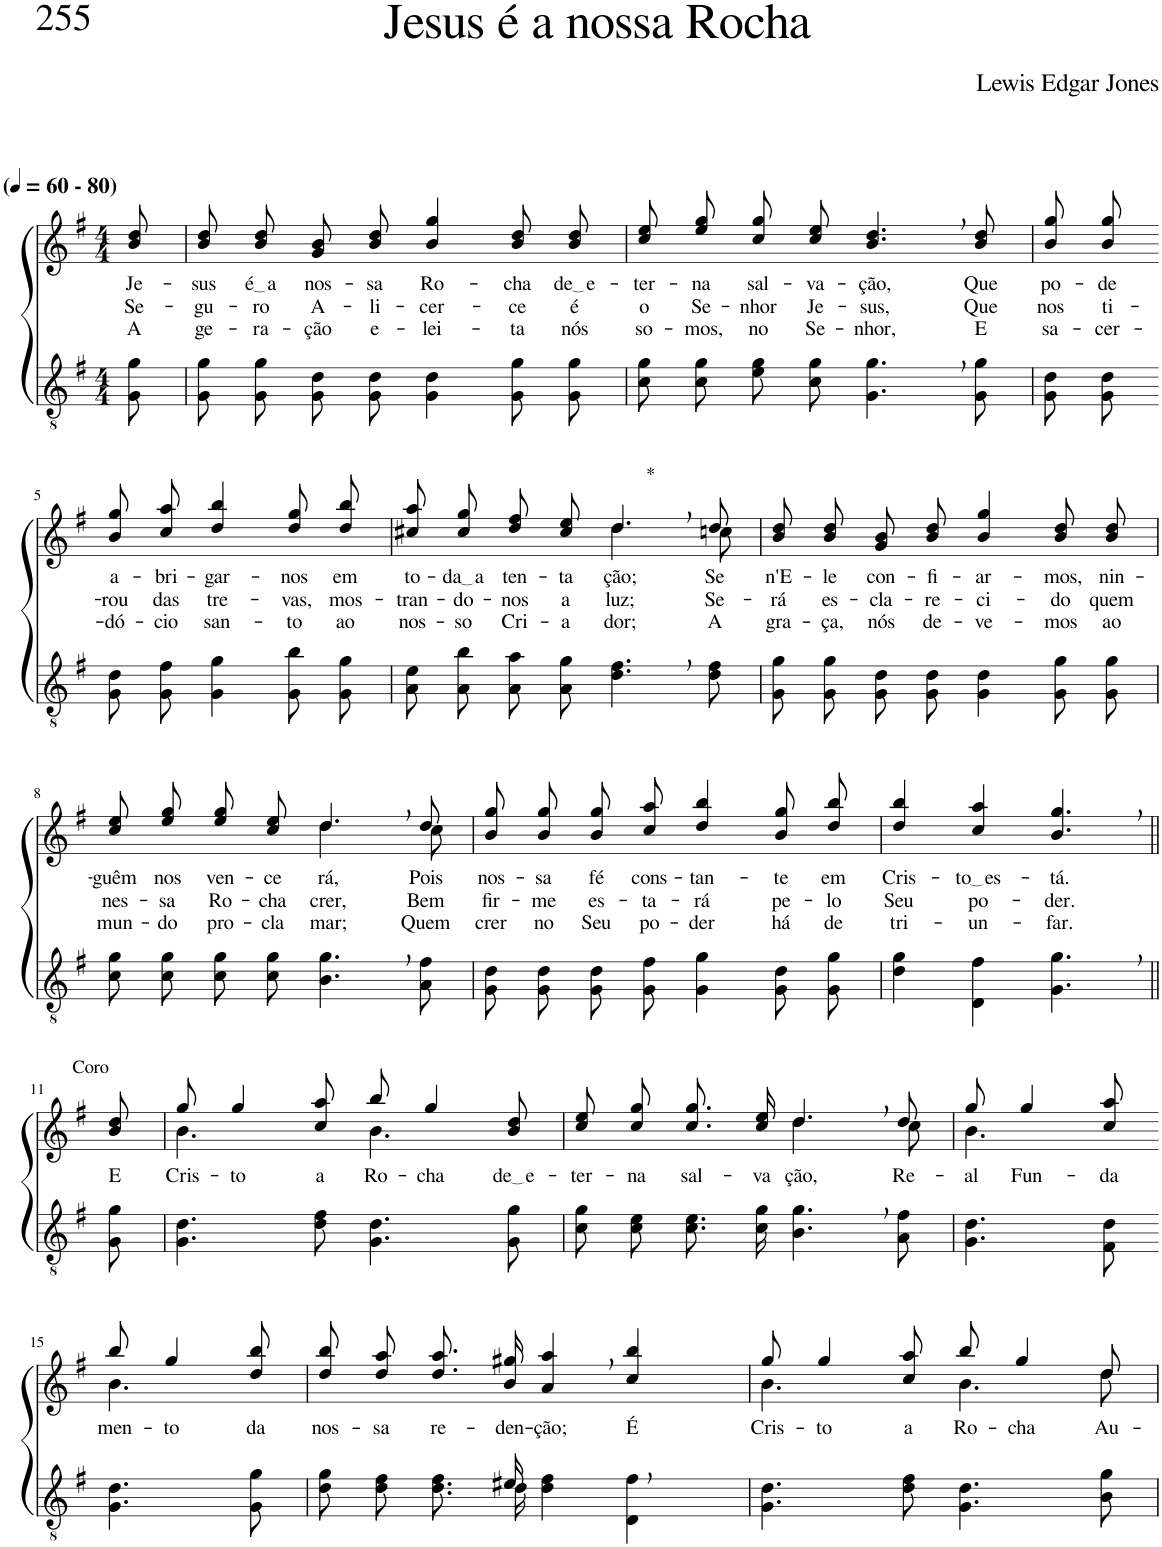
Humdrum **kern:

**kern	**kern	**text	**text	**text
*part2	*part1	*part1	*part1	*part1
*staff2	*staff1	*staff1	*staff1	*staff1
*I"Parte III e IV	*I"Parte I e II	*	*	*
*clefGv2	*clefG2	*	*	*
*Trd5c9	*Trd5c9	*	*	*
*k[f#]	*k[f#]	*	*	*
*M4/4	*M4/4	*	*	*
*MM60	*MM60	*	*	*
=1	=1	=1	=1	=1
!	!LO:TX:a:B:t=(	!	!	!
!	!LO:TX:a:B:t=- 80)	!	!	!
!	!	!LO:LY:b	!LO:LY:b	!LO:LY:b
8G\ 8g\	8b/ 8dd/	Je-	Se-	A
=2	=2	=2	=2	=2
!	!	!LO:LY:b	!LO:LY:b	!LO:LY:b
8G\ 8g\L	8b\ 8dd\L	-sus	-gu-	ge-
!	!	!LO:LY:b	!LO:LY:b	!LO:LY:b
8G\ 8g\J	8b\ 8dd\J	é a	-ro	-ra-
!	!	!LO:LY:b	!LO:LY:b	!LO:LY:b
8G\ 8d\L	8g\ 8b\L	nos-	A-	-ção
!	!	!LO:LY:b	!LO:LY:b	!LO:LY:b
8G\ 8d\J	8b\ 8dd\J	-sa	-li-	e-
!	!	!LO:LY:b	!LO:LY:b	!LO:LY:b
4G\ 4d\	4b/ 4gg/	Ro-	-cer-	-lei-
!	!	!LO:LY:b	!LO:LY:b	!LO:LY:b
8G\ 8g\L	8b\ 8dd\L	-cha	-ce	-ta
!	!	!LO:LY:b	!LO:LY:b	!LO:LY:b
8G\ 8g\J	8b\ 8dd\J	de e	é	nós
=3	=3	=3	=3	=3
!	!	!LO:LY:b	!LO:LY:b	!LO:LY:b
8c\ 8g\L	8cc\ 8ee\L	-ter-	o	so-
!	!	!LO:LY:b	!LO:LY:b	!LO:LY:b
8c\ 8g\J	8ee\ 8gg\J	-na	Se-	-mos,
!	!	!LO:LY:b	!LO:LY:b	!LO:LY:b
8e\ 8g\L	8cc\ 8gg\L	sal-	-nhor	no
!	!	!LO:LY:b	!LO:LY:b	!LO:LY:b
8c\ 8g\J	8cc\ 8ee\J	-va-	Je-	Se-
!	!	!LO:LY:b	!LO:LY:b	!LO:LY:b
4.G\, 4.g\,	4.b/, 4.dd/,	-ção,	-sus,	-nhor,
!	!	!LO:LY:b	!LO:LY:b	!LO:LY:b
8G\ 8g\	8b/ 8dd/	Que	Que	E
=4	=4	=4	=4	=4
!	!	!LO:LY:b	!LO:LY:b	!LO:LY:b
8G\ 8d\L	8b\ 8gg\L	po-	nos	sa-
!	!	!LO:LY:b	!LO:LY:b	!LO:LY:b
8G\ 8d\J	8b\ 8gg\J	-de	ti-	-cer-
!!LO:LB:g=z
=5-	=5-	=5-	=5-	=5-
!	!	!LO:LY:b	!LO:LY:b	!LO:LY:b
8G\ 8d\L	8b\ 8gg\L	a-	-rou	-dó-
!	!	!LO:LY:b	!LO:LY:b	!LO:LY:b
8G\ 8f#\J	8cc\ 8aa\J	-bri-	das	-cio
!	!	!LO:LY:b	!LO:LY:b	!LO:LY:b
4G\ 4g\	4dd/ 4bb/	-gar-	tre-	san-
!	!	!LO:LY:b	!LO:LY:b	!LO:LY:b
8G\ 8b\L	8dd\ 8gg\L	-nos	-vas,	-to
!	!	!LO:LY:b	!LO:LY:b	!LO:LY:b
8G\ 8g\J	8dd\ 8bb\J	em	mos-	ao
=6	=6	=6	=6	=6
!	!	!LO:LY:b	!LO:LY:b	!LO:LY:b
*	*^	*	*	*
8A\ 8e\L	8cc#X\ 8aa\L	2ryy	to-	-tran-	nos-
!	!	!	!LO:LY:b	!LO:LY:b	!LO:LY:b
8A\ 8b\J	8cc#\ 8gg\J	.	da a	-do-	-so
!	!	!	!LO:LY:b	!LO:LY:b	!LO:LY:b
8A\ 8a\L	8dd\ 8ff#\L	.	ten-	-nos	Cri-
!	!	!	!LO:LY:b	!LO:LY:b	!LO:LY:b
8A\ 8g\J	8cc#\ 8ee\J	.	-ta-	a	-a-
!	!LO:TX:a:t=*	!	!	!	!
!	!	!	!LO:LY:b	!LO:LY:b	!LO:LY:b
4.d\, 4.f#\,	4.dd,/	4.dd\	-ção;	luz;	-dor;
!	!	!	!LO:LY:b	!LO:LY:b	!LO:LY:b
8d\ 8f#\	8dd/	8ccn\	Se	Se-	A
=7	=7	=7	=7	=7	=7
!	!	!	!LO:LY:b	!LO:LY:b	!LO:LY:b
*	*v	*v	*	*	*
8G\ 8g\L	8b\ 8dd\L	n'E-	-rá	gra-
!	!	!LO:LY:b	!LO:LY:b	!LO:LY:b
8G\ 8g\J	8b\ 8dd\J	-le	es-	-ça,
!	!	!LO:LY:b	!LO:LY:b	!LO:LY:b
8G\ 8d\L	8g\ 8b\L	con-	-cla-	nós
!	!	!LO:LY:b	!LO:LY:b	!LO:LY:b
8G\ 8d\J	8b\ 8dd\J	-fi-	-re-	de-
!	!	!LO:LY:b	!LO:LY:b	!LO:LY:b
4G\ 4d\	4b/ 4gg/	-ar-	-ci-	-ve-
!	!	!LO:LY:b	!LO:LY:b	!LO:LY:b
8G\ 8g\L	8b\ 8dd\L	-mos,	-do	-mos
!	!	!LO:LY:b	!LO:LY:b	!LO:LY:b
8G\ 8g\J	8b\ 8dd\J	nin-	quem	ao
!!LO:LB:g=z
=8	=8	=8	=8	=8
!	!	!LO:LY:b	!LO:LY:b	!LO:LY:b
*	*^	*	*	*
8c\ 8g\L	8cc\ 8ee\L	2ryy	-guêm	nes-	mun-
!	!	!	!LO:LY:b	!LO:LY:b	!LO:LY:b
8c\ 8g\J	8ee\ 8gg\J	.	nos	-sa	-do
!	!	!	!LO:LY:b	!LO:LY:b	!LO:LY:b
8c\ 8g\L	8ee\ 8gg\L	.	ven-	Ro-	pro-
!	!	!	!LO:LY:b	!LO:LY:b	!LO:LY:b
8c\ 8g\J	8cc\ 8ee\J	.	-ce-	-cha	-cla-
!	!	!	!LO:LY:b	!LO:LY:b	!LO:LY:b
4.B\, 4.g\,	4.dd,/	4.dd\	-rá,	crer,	-mar;
!	!	!	!LO:LY:b	!LO:LY:b	!LO:LY:b
8A\ 8f#\	8dd/	8cc\	Pois	Bem	Quem
=9	=9	=9	=9	=9	=9
!	!	!	!LO:LY:b	!LO:LY:b	!LO:LY:b
*	*v	*v	*	*	*
8G\ 8d\L	8b\ 8gg\L	nos-	fir-	crer
!	!	!LO:LY:b	!LO:LY:b	!LO:LY:b
8G\ 8d\J	8b\ 8gg\J	-sa	-me	no
!	!	!LO:LY:b	!LO:LY:b	!LO:LY:b
8G\ 8d\L	8b\ 8gg\L	fé	es-	Seu
!	!	!LO:LY:b	!LO:LY:b	!LO:LY:b
8G\ 8f#\J	8cc\ 8aa\J	cons-	-ta-	po-
!	!	!LO:LY:b	!LO:LY:b	!LO:LY:b
4G\ 4g\	4dd/ 4bb/	-tan-	-rá	-der
!	!	!LO:LY:b	!LO:LY:b	!LO:LY:b
8G\ 8d\L	8b\ 8gg\L	-te	pe-	há
!	!	!LO:LY:b	!LO:LY:b	!LO:LY:b
8G\ 8g\J	8dd\ 8bb\J	em	-lo	de
=10	=10	=10	=10	=10
!	!	!LO:LY:b	!LO:LY:b	!LO:LY:b
4d\ 4g\	4dd/ 4bb/	Cris-	Seu	tri-
!	!	!LO:LY:b	!LO:LY:b	!LO:LY:b
4D\ 4f#\	4cc/ 4aa/	to es	po-	-un-
!	!	!LO:LY:b	!LO:LY:b	!LO:LY:b
4.G\, 4.g\,	4.b/, 4.gg/,	-tá.	-der.	-far.
!!LO:LB:g=z
=11||	=11||	=11||	=11||	=11||
!	!LO:TX:a:t=Coro	!	!	!
!	!	!LO:LY:b	!	!
8G\ 8g\	8b/ 8dd/	E	.	.
=12	=12	=12	=12	=12
*	*^	*	*	*
!	!	!	!LO:LY:b	!	!
4.G\ 4.d\	8gg/	4.b\	Cris-	.	.
!	!	!	!LO:LY:b	!	!
.	4gg/	.	-to	.	.
!	!	!	!LO:LY:b	!	!
8d\ 8f#\	8cc/ 8aa/	8ryy	a	.	.
!	!	!	!LO:LY:b	!	!
4.G\ 4.d\	8bb/	4.b\	Ro-	.	.
!	!	!	!LO:LY:b	!	!
.	4gg/	.	-cha	.	.
!	!	!	!LO:LY:b	!	!
8G\ 8g\	8b/ 8dd/	8ryy	de e	.	.
=13	=13	=13	=13	=13	=13
!	!	!	!LO:LY:b	!	!
8c\ 8g\L	8cc\ 8ee\L	2ryy	-ter-	.	.
!	!	!	!LO:LY:b	!	!
8c\ 8e\J	8cc\ 8gg\J	.	-na	.	.
!	!	!	!LO:LY:b	!	!
8.c\ 8.e\L	8.cc\ 8.gg\L	.	sal-	.	.
!	!	!	!LO:LY:b	!	!
16c\ 16g\Jk	16cc\ 16ee\Jk	.	-va-	.	.
!	!	!	!LO:LY:b	!	!
4.B\, 4.g\,	4.dd,/	4.dd\	-ção,	.	.
!	!	!	!LO:LY:b	!	!
8A\ 8f#\	8dd/	8cc\	Re-	.	.
=14	=14	=14	=14	=14	=14
!	!	!	!LO:LY:b	!	!
4.G\ 4.d\	8gg/	4.b\	-al	.	.
!	!	!	!LO:LY:b	!	!
.	4gg/	.	Fun-	.	.
!	!	!	!LO:LY:b	!	!
8F#\ 8d\	8cc/ 8aa/	8ryy	-da-	.	.
!!LO:LB:g=z	!!
=15-	=15-	=15-	=15-	=15-	=15-
!	!	!	!LO:LY:b	!	!
4.G\ 4.d\	8bb/	4.b\	-men-	.	.
!	!	!	!LO:LY:b	!	!
.	4gg/	.	-to	.	.
!	!	!	!LO:LY:b	!	!
8G\ 8g\	8dd/ 8bb/	8ryy	da	.	.
=16	=16	=16	=16	=16	=16
*^	*	*	*	*	*
!	!	!	!	!LO:LY:b	!	!
*	*	*v	*v	*	*	*
4..ryy	8d\ 8g\L	8dd\ 8bb\L	nos-	.	.
!	!	!	!LO:LY:b	!	!
.	8d\ 8f#\J	8dd\ 8aa\J	-sa	.	.
!	!	!	!LO:LY:b	!	!
.	8.d\ 8.f#\L	8.dd\ 8.aa\L	re-	.	.
!	!	!	!LO:LY:b	!	!
16e#X/	16d\Jk	16b\ 16gg#X\Jk	-den-	.	.
!	!	!	!LO:LY:b	!	!
2ryy	4d\ 4f#\	4a/, 4aa/,	-ção;	.	.
!	!	!	!LO:LY:b	!	!
.	4D\ 4f#\	4cc/ 4bb/	É	.	.
=17	=17	=17	=17	=17	=17
*	*	*^	*	*	*
!	!	!	!	!LO:LY:b	!	!
*v	*v	*	*	*	*	*
4.G\ 4.d\	8gg/	4.b\	Cris-	.	.
!	!	!	!LO:LY:b	!	!
.	4gg/	.	-to	.	.
!	!	!	!LO:LY:b	!	!
8d\ 8f#\	8cc/ 8aa/	8ryy	a	.	.
!	!	!	!LO:LY:b	!	!
4.G\ 4.d\	8bb/	4.b\	Ro-	.	.
!	!	!	!LO:LY:b	!	!
.	4gg/	.	-cha	.	.
!	!	!	!LO:LY:b	!	!
8B\ 8g\	8dd/	8dd\	Au-	.	.
*	*v	*v	*	*	*
=	=	=	=	=
*-	*-	*-	*-	*-
